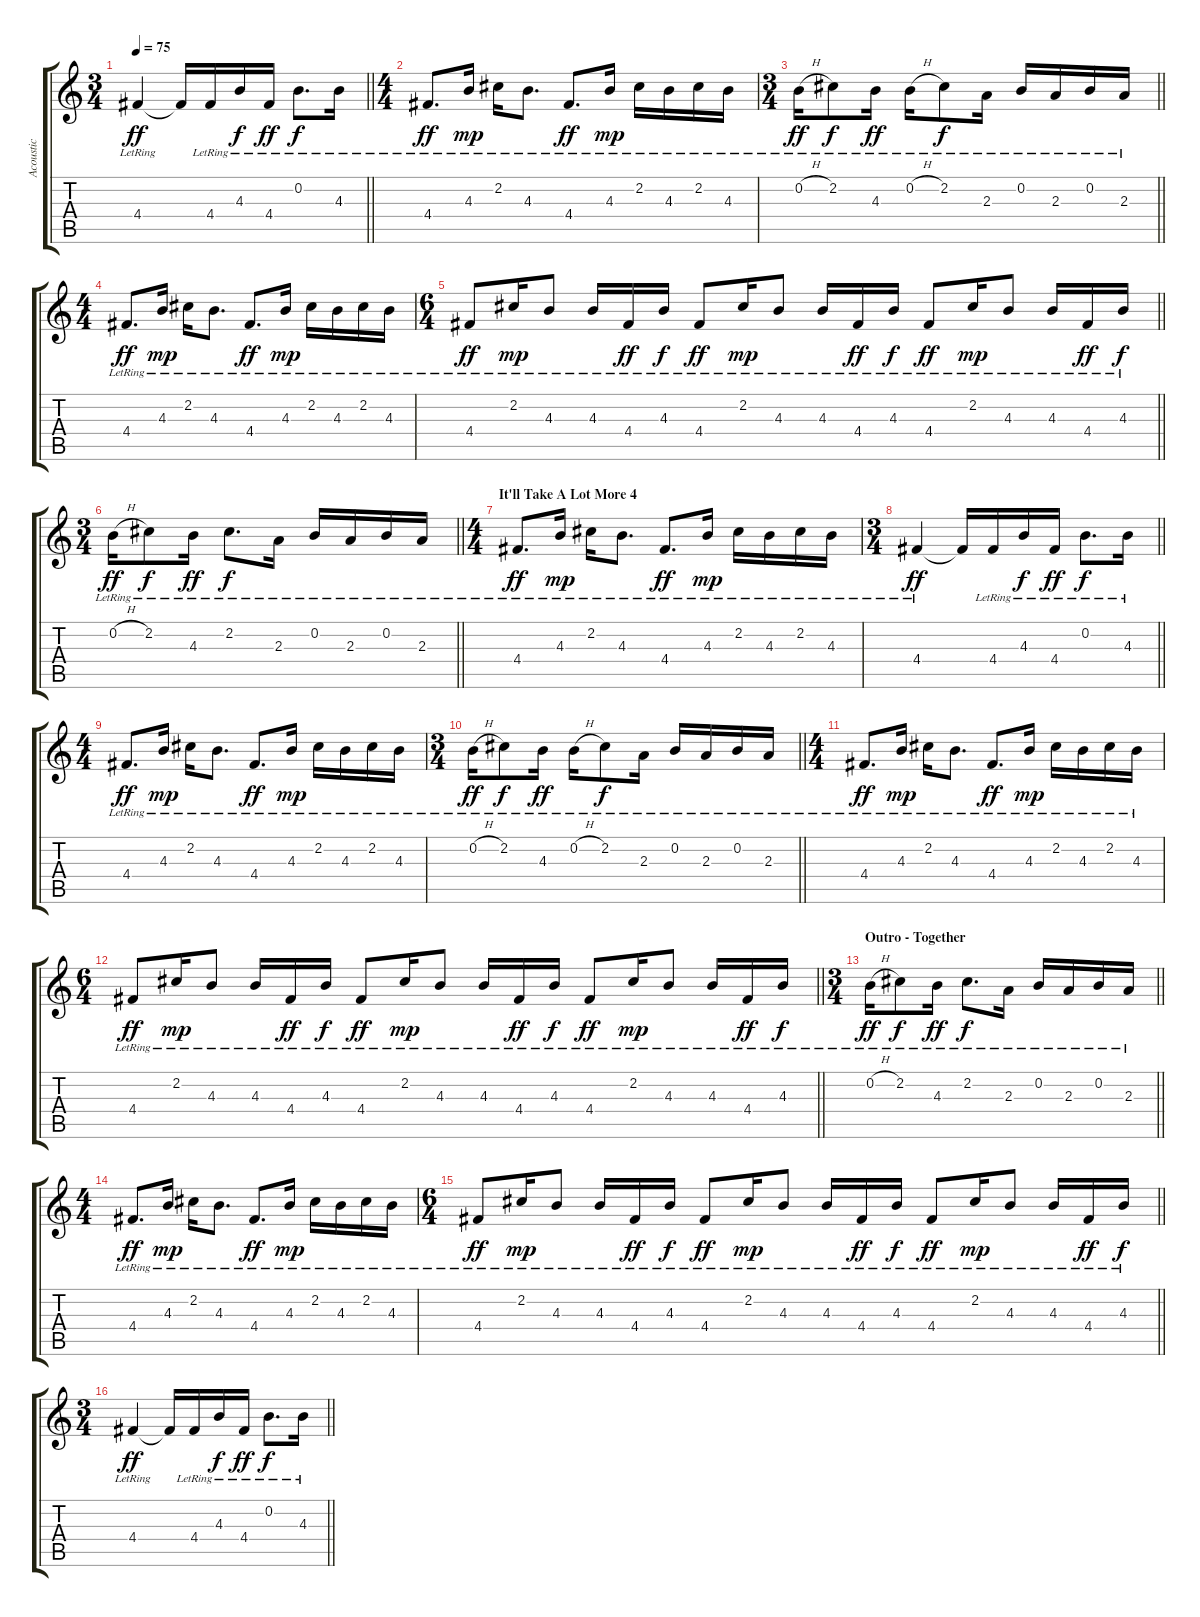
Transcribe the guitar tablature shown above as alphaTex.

\track ("Acoustic" "Acoustic") {instrument acousticguitarsteel}
\staff {score tabs}
\tuning (E4 B3 G3 D3 A2 E2) {hide}
\ts (3 4)
\tempo 75
\clef g2
\barLineRight lightlight
\ks c
4.4{lr}.4{dy ff} 4.4{t}.16 4.4{lr}.16 4.3{lr}.16{dy f} 4.4{lr}.16{dy ff} 0.2{lr}.8{d dy f} 4.3{lr}.16 |
\ts (4 4)
4.4{lr}.8{d dy ff} 4.3{lr}.16{dy mp} 2.2{lr}.16 4.3{lr}.8{d} 4.4{lr}.8{d dy ff} 4.3{lr}.16{dy mp} 2.2{lr}.16 4.3{lr}.16 2.2{lr}.16 4.3{lr}.16 |
\ts (3 4)
\barLineRight lightlight
0.2{h lr}.16{dy ff} 2.2{lr}.8{dy f} 4.3{lr}.16{dy ff} 0.2{h lr}.16 2.2{lr}.8{dy f} 2.3{lr}.16 0.2{lr}.16 2.3{lr}.16 0.2{lr}.16 2.3{lr}.16 |
\ts (4 4)
4.4{lr}.8{d dy ff} 4.3{lr}.16{dy mp} 2.2{lr}.16 4.3{lr}.8{d} 4.4{lr}.8{d dy ff} 4.3{lr}.16{dy mp} 2.2{lr}.16 4.3{lr}.16 2.2{lr}.16 4.3{lr}.16 |
\ts (6 4)
\barLineRight lightlight
4.4{lr}.8{dy ff} 2.2{lr}.16{dy mp} 4.3{lr}.8 4.3{lr}.16 4.4{lr}.16{dy ff} 4.3{lr}.16{dy f} 4.4{lr}.8{dy ff} 2.2{lr}.16{dy mp} 4.3{lr}.8 4.3{lr}.16 4.4{lr}.16{dy ff} 4.3{lr}.16{dy f} 4.4{lr}.8{dy ff} 2.2{lr}.16{dy mp} 4.3{lr}.8 4.3{lr}.16 4.4{lr}.16{dy ff} 4.3{lr}.16{dy f} |
\ts (3 4)
\barLineRight lightlight
0.2{h lr}.16{dy ff} 2.2{lr}.8{dy f} 4.3{lr}.16{dy ff} 2.2{lr}.8{d dy f} 2.3{lr}.16 0.2{lr}.16 2.3{lr}.16 0.2{lr}.16 2.3{lr}.16 |
\ts (4 4)
\section ("" "It'll Take A Lot More 4")
4.4{lr}.8{d dy ff} 4.3{lr}.16{dy mp} 2.2{lr}.16 4.3{lr}.8{d} 4.4{lr}.8{d dy ff} 4.3{lr}.16{dy mp} 2.2{lr}.16 4.3{lr}.16 2.2{lr}.16 4.3{lr}.16 |
\ts (3 4)
\barLineRight lightlight
4.4{lr}.4{dy ff} 4.4{t}.16 4.4{lr}.16 4.3{lr}.16{dy f} 4.4{lr}.16{dy ff} 0.2{lr}.8{d dy f} 4.3{lr}.16 |
\ts (4 4)
4.4{lr}.8{d dy ff} 4.3{lr}.16{dy mp} 2.2{lr}.16 4.3{lr}.8{d} 4.4{lr}.8{d dy ff} 4.3{lr}.16{dy mp} 2.2{lr}.16 4.3{lr}.16 2.2{lr}.16 4.3{lr}.16 |
\ts (3 4)
\barLineRight lightlight
0.2{h lr}.16{dy ff} 2.2{lr}.8{dy f} 4.3{lr}.16{dy ff} 0.2{h lr}.16 2.2{lr}.8{dy f} 2.3{lr}.16 0.2{lr}.16 2.3{lr}.16 0.2{lr}.16 2.3{lr}.16 |
\ts (4 4)
4.4{lr}.8{d dy ff} 4.3{lr}.16{dy mp} 2.2{lr}.16 4.3{lr}.8{d} 4.4{lr}.8{d dy ff} 4.3{lr}.16{dy mp} 2.2{lr}.16 4.3{lr}.16 2.2{lr}.16 4.3{lr}.16 |
\ts (6 4)
\barLineRight lightlight
4.4{lr}.8{dy ff} 2.2{lr}.16{dy mp} 4.3{lr}.8 4.3{lr}.16 4.4{lr}.16{dy ff} 4.3{lr}.16{dy f} 4.4{lr}.8{dy ff} 2.2{lr}.16{dy mp} 4.3{lr}.8 4.3{lr}.16 4.4{lr}.16{dy ff} 4.3{lr}.16{dy f} 4.4{lr}.8{dy ff} 2.2{lr}.16{dy mp} 4.3{lr}.8 4.3{lr}.16 4.4{lr}.16{dy ff} 4.3{lr}.16{dy f} |
\ts (3 4)
\section ("" "Outro - Together")
\barLineRight lightlight
0.2{h lr}.16{dy ff} 2.2{lr}.8{dy f} 4.3{lr}.16{dy ff} 2.2{lr}.8{d dy f} 2.3{lr}.16 0.2{lr}.16 2.3{lr}.16 0.2{lr}.16 2.3{lr}.16 |
\ts (4 4)
4.4{lr}.8{d dy ff} 4.3{lr}.16{dy mp} 2.2{lr}.16 4.3{lr}.8{d} 4.4{lr}.8{d dy ff} 4.3{lr}.16{dy mp} 2.2{lr}.16 4.3{lr}.16 2.2{lr}.16 4.3{lr}.16 |
\ts (6 4)
\barLineRight lightlight
4.4{lr}.8{dy ff} 2.2{lr}.16{dy mp} 4.3{lr}.8 4.3{lr}.16 4.4{lr}.16{dy ff} 4.3{lr}.16{dy f} 4.4{lr}.8{dy ff} 2.2{lr}.16{dy mp} 4.3{lr}.8 4.3{lr}.16 4.4{lr}.16{dy ff} 4.3{lr}.16{dy f} 4.4{lr}.8{dy ff} 2.2{lr}.16{dy mp} 4.3{lr}.8 4.3{lr}.16 4.4{lr}.16{dy ff} 4.3{lr}.16{dy f} |
\ts (3 4)
\barLineRight lightlight
4.4{lr}.4{dy ff} 4.4{t}.16 4.4{lr}.16 4.3{lr}.16{dy f} 4.4{lr}.16{dy ff} 0.2{lr}.8{d dy f} 4.3{lr}.16
